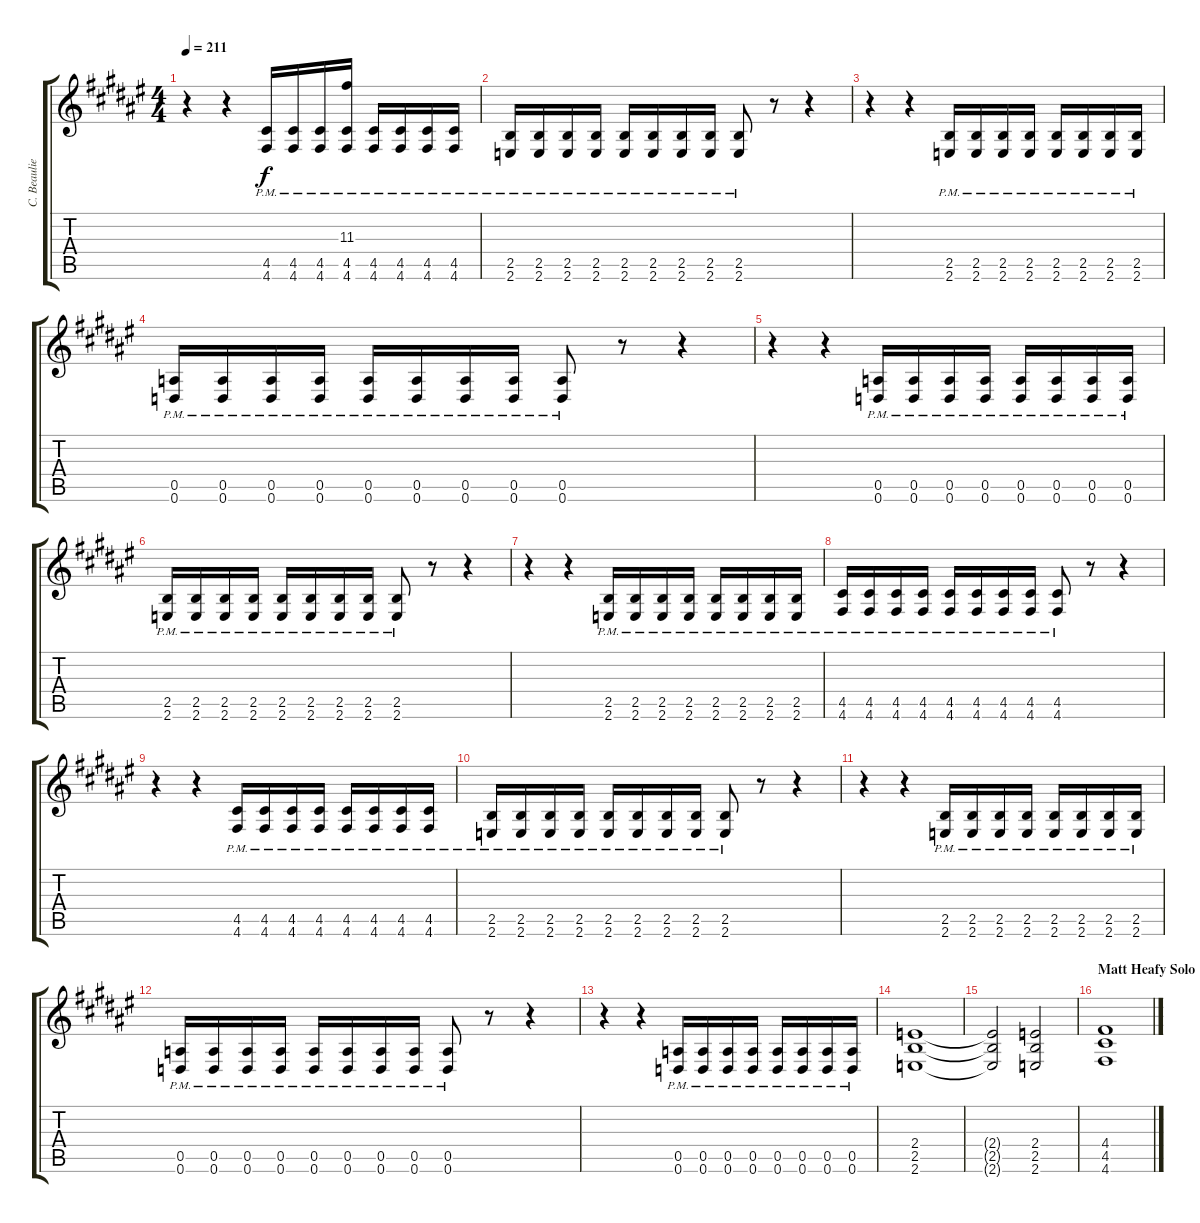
\track ("C. Beaulieu" "C. Beaulie") {instrument distortionguitar}
\staff {score tabs}
\tuning (E4 B3 G3 D3 A2 D2) {hide}
\ts (4 4)
\tempo 211
\clef g2
\ks d#minor
r.4{dy f} r.4 (4.5{pm} 4.6{pm}).16 (4.5{pm} 4.6{pm}).16 (4.5{pm} 4.6{pm}).16 (11.3{t} 4.5{pm} 4.6{pm}).16 (4.5{pm} 4.6{pm}).16 (4.5{pm} 4.6{pm}).16 (4.5{pm} 4.6{pm}).16 (4.5{pm} 4.6{pm}).16 |
(2.5{pm} 2.6{pm}).16 (2.5{pm} 2.6{pm}).16 (2.5{pm} 2.6{pm}).16 (2.5{pm} 2.6{pm}).16 (2.5{pm} 2.6{pm}).16 (2.5{pm} 2.6{pm}).16 (2.5{pm} 2.6{pm}).16 (2.5{pm} 2.6{pm}).16 (2.5{pm} 2.6{pm}).8 r.8 r.4 |
r.4 r.4 (2.5{pm} 2.6{pm}).16 (2.5{pm} 2.6{pm}).16 (2.5{pm} 2.6{pm}).16 (2.5{pm} 2.6{pm}).16 (2.5{pm} 2.6{pm}).16 (2.5{pm} 2.6{pm}).16 (2.5{pm} 2.6{pm}).16 (2.5{pm} 2.6{pm}).16 |
(0.5{pm} 0.6{pm}).16 (0.5{pm} 0.6{pm}).16 (0.5{pm} 0.6{pm}).16 (0.5{pm} 0.6{pm}).16 (0.5{pm} 0.6{pm}).16 (0.5{pm} 0.6{pm}).16 (0.5{pm} 0.6{pm}).16 (0.5{pm} 0.6{pm}).16 (0.5{pm} 0.6{pm}).8 r.8 r.4 |
r.4 r.4 (0.5{pm} 0.6{pm}).16 (0.5{pm} 0.6{pm}).16 (0.5{pm} 0.6{pm}).16 (0.5{pm} 0.6{pm}).16 (0.5{pm} 0.6{pm}).16 (0.5{pm} 0.6{pm}).16 (0.5{pm} 0.6{pm}).16 (0.5{pm} 0.6{pm}).16 |
(2.5{pm} 2.6{pm}).16 (2.5{pm} 2.6{pm}).16 (2.5{pm} 2.6{pm}).16 (2.5{pm} 2.6{pm}).16 (2.5{pm} 2.6{pm}).16 (2.5{pm} 2.6{pm}).16 (2.5{pm} 2.6{pm}).16 (2.5{pm} 2.6{pm}).16 (2.5{pm} 2.6{pm}).8 r.8 r.4 |
r.4 r.4 (2.5{pm} 2.6{pm}).16 (2.5{pm} 2.6{pm}).16 (2.5{pm} 2.6{pm}).16 (2.5{pm} 2.6{pm}).16 (2.5{pm} 2.6{pm}).16 (2.5{pm} 2.6{pm}).16 (2.5{pm} 2.6{pm}).16 (2.5{pm} 2.6{pm}).16 |
(4.5{pm} 4.6{pm}).16 (4.5{pm} 4.6{pm}).16 (4.5{pm} 4.6{pm}).16 (4.5{pm} 4.6{pm}).16 (4.5{pm} 4.6{pm}).16 (4.5{pm} 4.6{pm}).16 (4.5{pm} 4.6{pm}).16 (4.5{pm} 4.6{pm}).16 (4.5{pm} 4.6{pm}).8 r.8 r.4 |
r.4 r.4 (4.5{pm} 4.6{pm}).16 (4.5{pm} 4.6{pm}).16 (4.5{pm} 4.6{pm}).16 (4.5{pm} 4.6{pm}).16 (4.5{pm} 4.6{pm}).16 (4.5{pm} 4.6{pm}).16 (4.5{pm} 4.6{pm}).16 (4.5{pm} 4.6{pm}).16 |
(2.5{pm} 2.6{pm}).16 (2.5{pm} 2.6{pm}).16 (2.5{pm} 2.6{pm}).16 (2.5{pm} 2.6{pm}).16 (2.5{pm} 2.6{pm}).16 (2.5{pm} 2.6{pm}).16 (2.5{pm} 2.6{pm}).16 (2.5{pm} 2.6{pm}).16 (2.5{pm} 2.6{pm}).8 r.8 r.4 |
r.4 r.4 (2.5{pm} 2.6{pm}).16 (2.5{pm} 2.6{pm}).16 (2.5{pm} 2.6{pm}).16 (2.5{pm} 2.6{pm}).16 (2.5{pm} 2.6{pm}).16 (2.5{pm} 2.6{pm}).16 (2.5{pm} 2.6{pm}).16 (2.5{pm} 2.6{pm}).16 |
(0.5{pm} 0.6{pm}).16 (0.5{pm} 0.6{pm}).16 (0.5{pm} 0.6{pm}).16 (0.5{pm} 0.6{pm}).16 (0.5{pm} 0.6{pm}).16 (0.5{pm} 0.6{pm}).16 (0.5{pm} 0.6{pm}).16 (0.5{pm} 0.6{pm}).16 (0.5{pm} 0.6{pm}).8 r.8 r.4 |
r.4 r.4 (0.5{pm} 0.6{pm}).16 (0.5{pm} 0.6{pm}).16 (0.5{pm} 0.6{pm}).16 (0.5{pm} 0.6{pm}).16 (0.5{pm} 0.6{pm}).16 (0.5{pm} 0.6{pm}).16 (0.5{pm} 0.6{pm}).16 (0.5{pm} 0.6{pm}).16 |
(2.4 2.5 2.6).1 |
(2.4{t} 2.5{t} 2.6{t}).2 (2.4 2.5 2.6).2 |
\section ("" "Matt Heafy Solo")
(4.4 4.5 4.6).1{volume 11}
